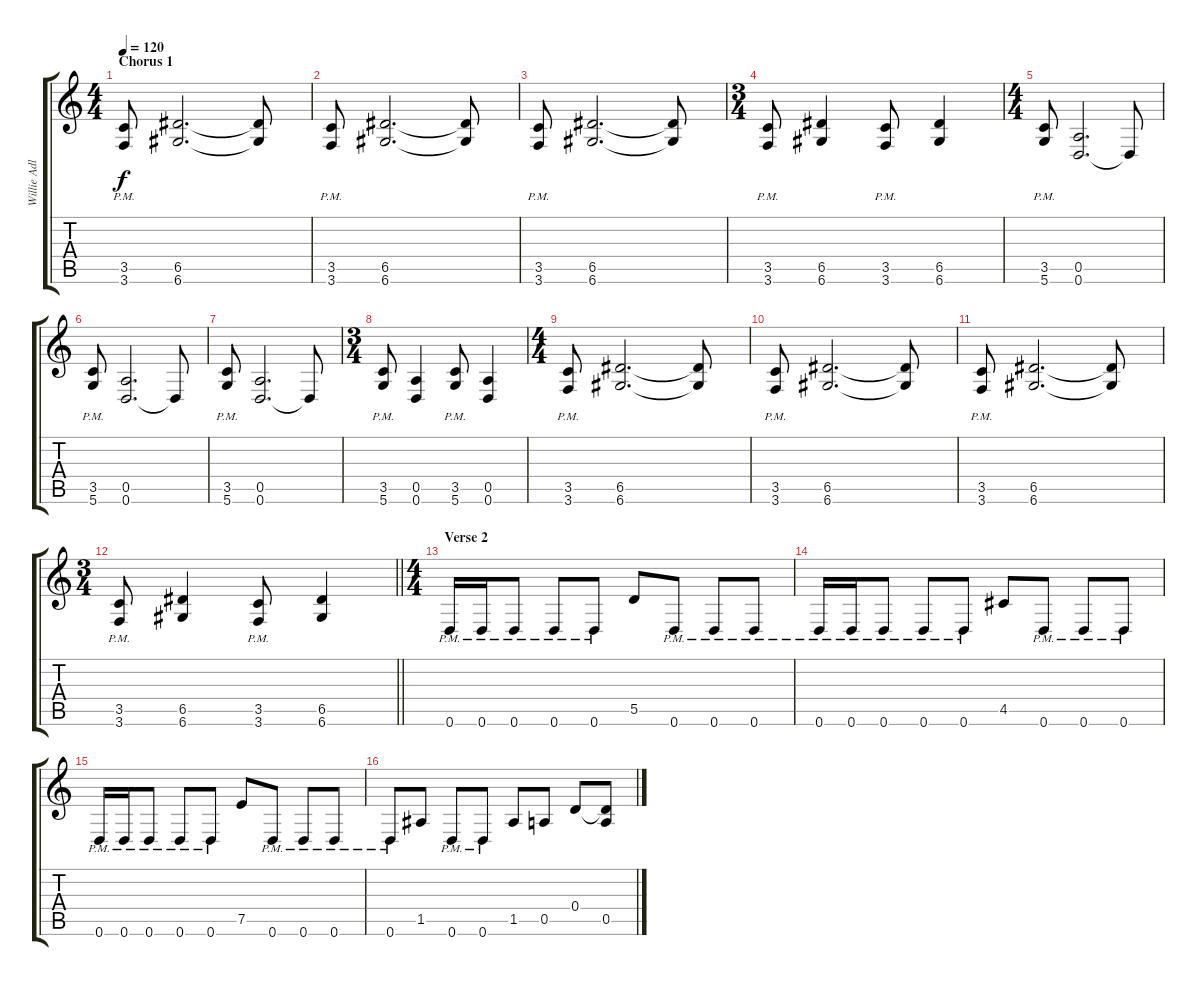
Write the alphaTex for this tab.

\track ("Willie Adler - Rhythm" "Willie Adl") {instrument distortionguitar}
\staff {score tabs}
\tuning (E4 B3 G3 D3 A2 D2) {hide}
\ts (4 4)
\section ("" "Chorus 1")
\tempo 120
\clef g2
\ks c
(3.5{pm} 3.6{pm}).8{dy f} (6.5 6.6).2{d} (6.5{t} 6.6{t}).8 |
(3.5{pm} 3.6{pm}).8 (6.5 6.6).2{d} (6.5{t} 6.6{t}).8 |
(3.5{pm} 3.6{pm}).8 (6.5 6.6).2{d} (6.5{t} 6.6{t}).8 |
\ts (3 4)
(3.5{pm} 3.6{pm}).8 (6.5 6.6).4 (3.5{pm} 3.6{pm}).8 (6.5 6.6).4 |
\ts (4 4)
(3.5 5.6{pm}).8 (0.5 0.6).2{d} 0.6{t}.8 |
(3.5 5.6{pm}).8 (0.5 0.6).2{d} 0.6{t}.8 |
(3.5 5.6{pm}).8 (0.5 0.6).2{d} 0.6{t}.8 |
\ts (3 4)
(3.5 5.6{pm}).8 (0.5 0.6).4 (3.5 5.6{pm}).8 (0.5 0.6).4 |
\ts (4 4)
(3.5{pm} 3.6{pm}).8 (6.5 6.6).2{d} (6.5{t} 6.6{t}).8 |
(3.5{pm} 3.6{pm}).8 (6.5 6.6).2{d} (6.5{t} 6.6{t}).8 |
(3.5{pm} 3.6{pm}).8 (6.5 6.6).2{d} (6.5{t} 6.6{t}).8 |
\ts (3 4)
\barLineRight lightlight
(3.5{pm} 3.6{pm}).8 (6.5 6.6).4 (3.5{pm} 3.6{pm}).8 (6.5 6.6).4 |
\ts (4 4)
\section ("" "Verse 2")
0.6{pm}.16 0.6{pm}.16 0.6{pm}.8 0.6{pm}.8 0.6{pm}.8 5.5.8 0.6{pm}.8 0.6{pm}.8 0.6{pm}.8 |
0.6{pm}.16 0.6{pm}.16 0.6{pm}.8 0.6{pm}.8 0.6{pm}.8 4.5.8 0.6{pm}.8 0.6{pm}.8 0.6{pm}.8 |
0.6{pm}.16 0.6{pm}.16 0.6{pm}.8 0.6{pm}.8 0.6{pm}.8 7.5.8 0.6{pm}.8 0.6{pm}.8 0.6{pm}.8 |
0.6{pm}.8 1.5.8 0.6{pm}.8 0.6{pm}.8 1.5.8 0.5.8 0.4.8 (0.4{t} 0.5).8
